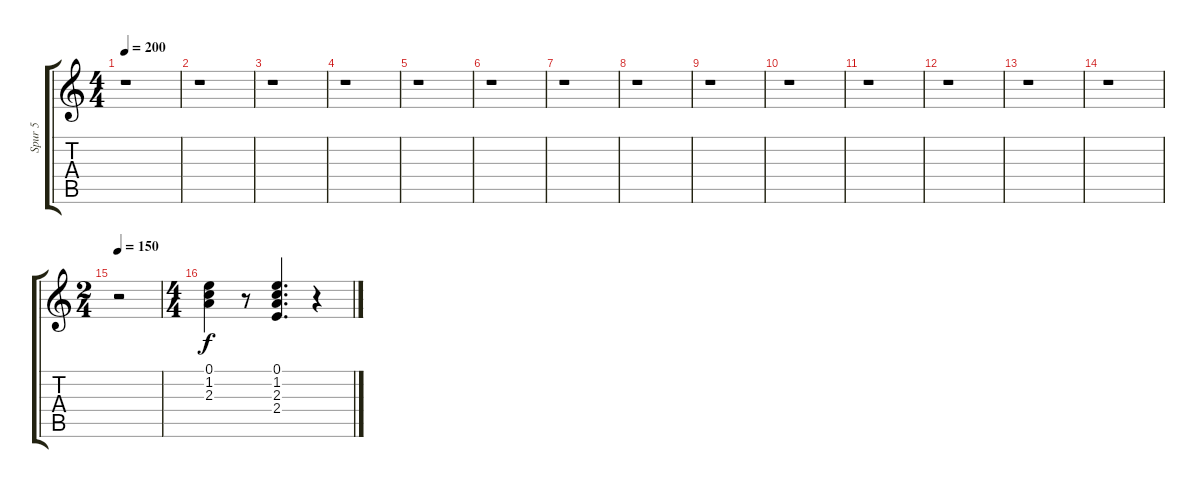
\track ("Spur 5" "Spur 5") {instrument acousticguitarnylon}
\staff {score tabs}
\tuning (E4 B3 G3 D3 A2 E2) {hide}
\ts (4 4)
\tempo 200
\clef g2
\ks c
r.1{dy f instrument acousticguitarnylon} |
r.1 |
r.1 |
r.1 |
r.1 |
r.1 |
r.1 |
r.1 |
r.1 |
r.1 |
r.1 |
r.1 |
r.1 |
r.1 |
\ts (2 4)
\tempo 150
r.2 |
\ts (4 4)
(0.1 1.2 2.3).4 r.8 (0.1 1.2 2.3 2.4).4{d} r.4
